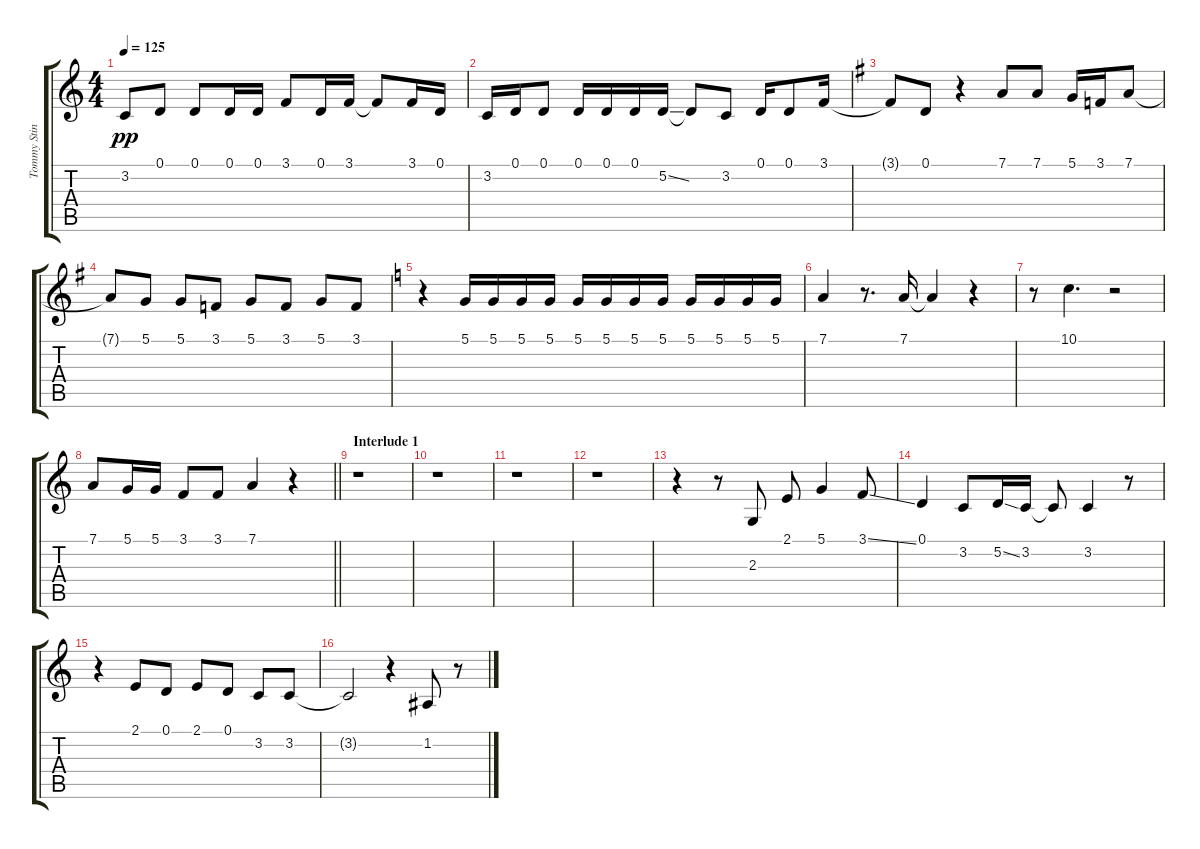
\track ("Tommy Stinson (VOICE)" "Tommy Stin") {instrument lead7fifths}
\staff {score tabs}
\tuning (D4 A3 F3 C3 G2 D2) {hide}
\ts (4 4)
\tempo 125
\clef g2
\ks c
3.2.8{dy pp} 0.1.8 0.1.8 0.1.16 0.1.16 3.1.8 0.1.16 3.1.16 3.1{t}.8 3.1.16 0.1.16 |
3.2.16 0.1.16 0.1.8 0.1.16 0.1.16 0.1.16 5.2{ss}.16 5.2{t}.8 3.2.8 0.1.16 0.1.8 3.1.16 |
\ks g
3.1{t}.8 0.1.8 r.4 7.1.8 7.1.8 5.1.16 3.1.16 7.1.8 |
7.1{t}.8 5.1.8 5.1.8 3.1.8 5.1.8 3.1.8 5.1.8 3.1.8 |
\ks c
r.4 5.1.16 5.1.16 5.1.16 5.1.16 5.1.16 5.1.16 5.1.16 5.1.16 5.1.16 5.1.16 5.1.16 5.1.16 |
7.1.4 r.8{d} 7.1.16 7.1{t}.4 r.4 |
r.8 10.1.4{d} r.2 |
\barLineRight lightlight
7.1.8 5.1.16 5.1.16 3.1.8 3.1.8 7.1.4 r.4 |
\section ("" "Interlude 1")
r.1 |
r.1 |
r.1 |
r.1 |
r.4 r.8 2.3.8 2.1.8 5.1.4 3.1{ss}.8 |
0.1.4 3.2.8 5.2{ss}.16 3.2.16 3.2{t}.8 3.2.4 r.8 |
r.4 2.1.8 0.1.8 2.1.8 0.1.8 3.2.8 3.2.8 |
3.2{t}.2 r.4 1.2.8 r.8
